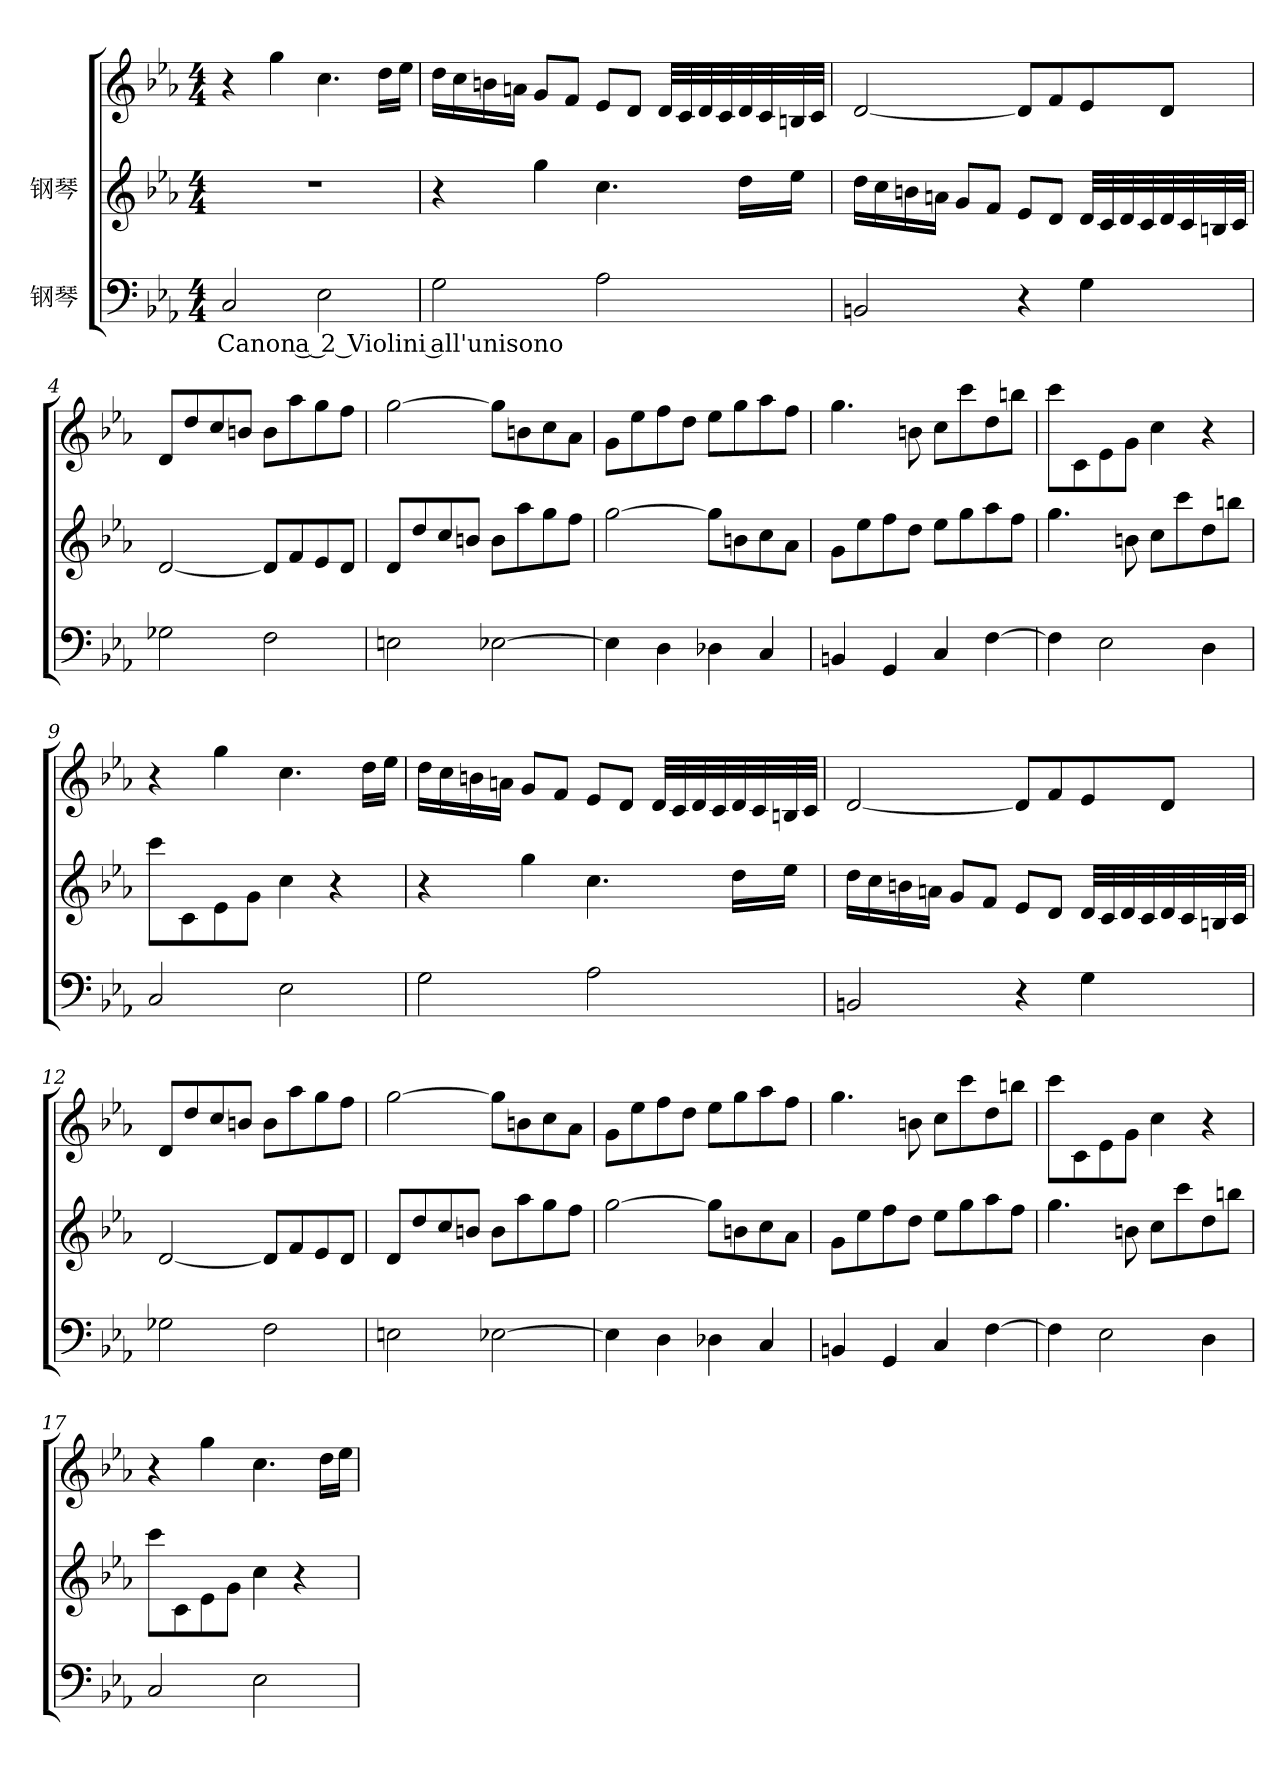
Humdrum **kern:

**kern	**text	**kern	**kern
*part2	*part2	*part1	*part1
*staff3	*staff3	*staff2	*staff1
*I"钢琴	*	*I"钢琴	*
*clefF4	*	*clefG2	*clefG2
*k[b-e-a-]	*	*k[b-e-a-]	*k[b-e-a-]
*M4/4	*	*M4/4	*M4/4
*MM136	*	*MM136	*MM136
=1	=1	=1	=1
2C/	Canon a 2 Violini all'unisono	1r	4r
.	.	.	4gg\
2E-\	.	.	4.cc\
.	.	.	16dd\LL
.	.	.	16ee-\JJ
=2	=2	=2	=2
2G\	.	4r	16dd\LL
.	.	.	16cc\
.	.	.	16bn\
.	.	.	16an\JJ
.	.	4gg\	8g/L
.	.	.	8f/J
2A-\	.	4.cc\	8e-/L
.	.	.	8d/J
.	.	.	32d/LLL
.	.	.	32c/
.	.	.	32d/
.	.	.	32c/
.	.	16dd\LL	32d/
.	.	.	32c/
.	.	16ee-\JJ	32Bn/
.	.	.	32c/JJJ
!!LO:LB:g=z
=3	=3	=3	=3
2BBn/	.	16dd\LL	[2d/
.	.	16cc\	.
.	.	16bn\	.
.	.	16an\JJ	.
.	.	8g/L	.
.	.	8f/J	.
4r	.	8e-/L	8d/L]
.	.	8d/J	8f/
4G\	.	32d/LLL	8e-/
.	.	32c/	.
.	.	32d/	.
.	.	32c/	.
.	.	32d/	8d/J
.	.	32c/	.
.	.	32Bn/	.
.	.	32c/JJJ	.
=4	=4	=4	=4
2G-X\	.	[2d/	8d/L
.	.	.	8dd/
.	.	.	8cc/
.	.	.	8bn/J
2F\	.	8d/L]	8b\L
.	.	8f/	8aa-\
.	.	8e-/	8gg\
.	.	8d/J	8ff\J
=5	=5	=5	=5
2En\	.	8d/L	[2gg\
.	.	8dd/	.
.	.	8cc/	.
.	.	8bn/J	.
[2E-X\	.	8b\L	8gg\L]
.	.	8aa-\	8bn\
.	.	8gg\	8cc\
.	.	8ff\J	8a-\J
!!LO:LB:g=z
=6	=6	=6	=6
4E-\]	.	[2gg\	8g\L
.	.	.	8ee-\
4D\	.	.	8ff\
.	.	.	8dd\J
4D-X\	.	8gg\L]	8ee-\L
.	.	8bn\	8gg\
4C/	.	8cc\	8aa-\
.	.	8a-\J	8ff\J
=7	=7	=7	=7
4BBn/	.	8g\L	4.gg\
.	.	8ee-\	.
4GG/	.	8ff\	.
.	.	8dd\J	8bn\
4C/	.	8ee-\L	8cc\L
.	.	8gg\	8ccc\
[4F\	.	8aa-\	8dd\
.	.	8ff\J	8bbn\J
=8	=8	=8	=8
4F\]	.	4.gg\	8ccc\L
.	.	.	8c\
2E-\	.	.	8e-\
.	.	8bn\	8g\J
.	.	8cc\L	4cc\
.	.	8ccc\	.
4D\	.	8dd\	4r
.	.	8bbn\J	.
=9	=9	=9	=9
2C/	.	8ccc\L	4r
.	.	8c\	.
.	.	8e-\	4gg\
.	.	8g\J	.
2E-\	.	4cc\	4.cc\
.	.	4r	.
.	.	.	16dd\LL
.	.	.	16ee-\JJ
!!LO:LB:g=z
=10	=10	=10	=10
2G\	.	4r	16dd\LL
.	.	.	16cc\
.	.	.	16bn\
.	.	.	16an\JJ
.	.	4gg\	8g/L
.	.	.	8f/J
2A-\	.	4.cc\	8e-/L
.	.	.	8d/J
.	.	.	32d/LLL
.	.	.	32c/
.	.	.	32d/
.	.	.	32c/
.	.	16dd\LL	32d/
.	.	.	32c/
.	.	16ee-\JJ	32Bn/
.	.	.	32c/JJJ
=11	=11	=11	=11
2BBn/	.	16dd\LL	[2d/
.	.	16cc\	.
.	.	16bn\	.
.	.	16an\JJ	.
.	.	8g/L	.
.	.	8f/J	.
4r	.	8e-/L	8d/L]
.	.	8d/J	8f/
4G\	.	32d/LLL	8e-/
.	.	32c/	.
.	.	32d/	.
.	.	32c/	.
.	.	32d/	8d/J
.	.	32c/	.
.	.	32Bn/	.
.	.	32c/JJJ	.
!!LO:PB:g=z
=12	=12	=12	=12
2G-X\	.	[2d/	8d/L
.	.	.	8dd/
.	.	.	8cc/
.	.	.	8bn/J
2F\	.	8d/L]	8b\L
.	.	8f/	8aa-\
.	.	8e-/	8gg\
.	.	8d/J	8ff\J
=13	=13	=13	=13
2En\	.	8d/L	[2gg\
.	.	8dd/	.
.	.	8cc/	.
.	.	8bn/J	.
[2E-X\	.	8b\L	8gg\L]
.	.	8aa-\	8bn\
.	.	8gg\	8cc\
.	.	8ff\J	8a-\J
=14	=14	=14	=14
4E-\]	.	[2gg\	8g\L
.	.	.	8ee-\
4D\	.	.	8ff\
.	.	.	8dd\J
4D-X\	.	8gg\L]	8ee-\L
.	.	8bn\	8gg\
4C/	.	8cc\	8aa-\
.	.	8a-\J	8ff\J
=15	=15	=15	=15
4BBn/	.	8g\L	4.gg\
.	.	8ee-\	.
4GG/	.	8ff\	.
.	.	8dd\J	8bn\
4C/	.	8ee-\L	8cc\L
.	.	8gg\	8ccc\
[4F\	.	8aa-\	8dd\
.	.	8ff\J	8bbn\J
!!LO:LB:g=z
=16	=16	=16	=16
4F\]	.	4.gg\	8ccc\L
.	.	.	8c\
2E-\	.	.	8e-\
.	.	8bn\	8g\J
.	.	8cc\L	4cc\
.	.	8ccc\	.
4D\	.	8dd\	4r
.	.	8bbn\J	.
=17	=17	=17	=17
2C/	.	8ccc\L	4r
.	.	8c\	.
.	.	8e-\	4gg\
.	.	8g\J	.
2E-\	.	4cc\	4.cc\
.	.	4r	.
.	.	.	16dd\LL
.	.	.	16ee-\JJ
=	=	=	=
*-	*-	*-	*-
